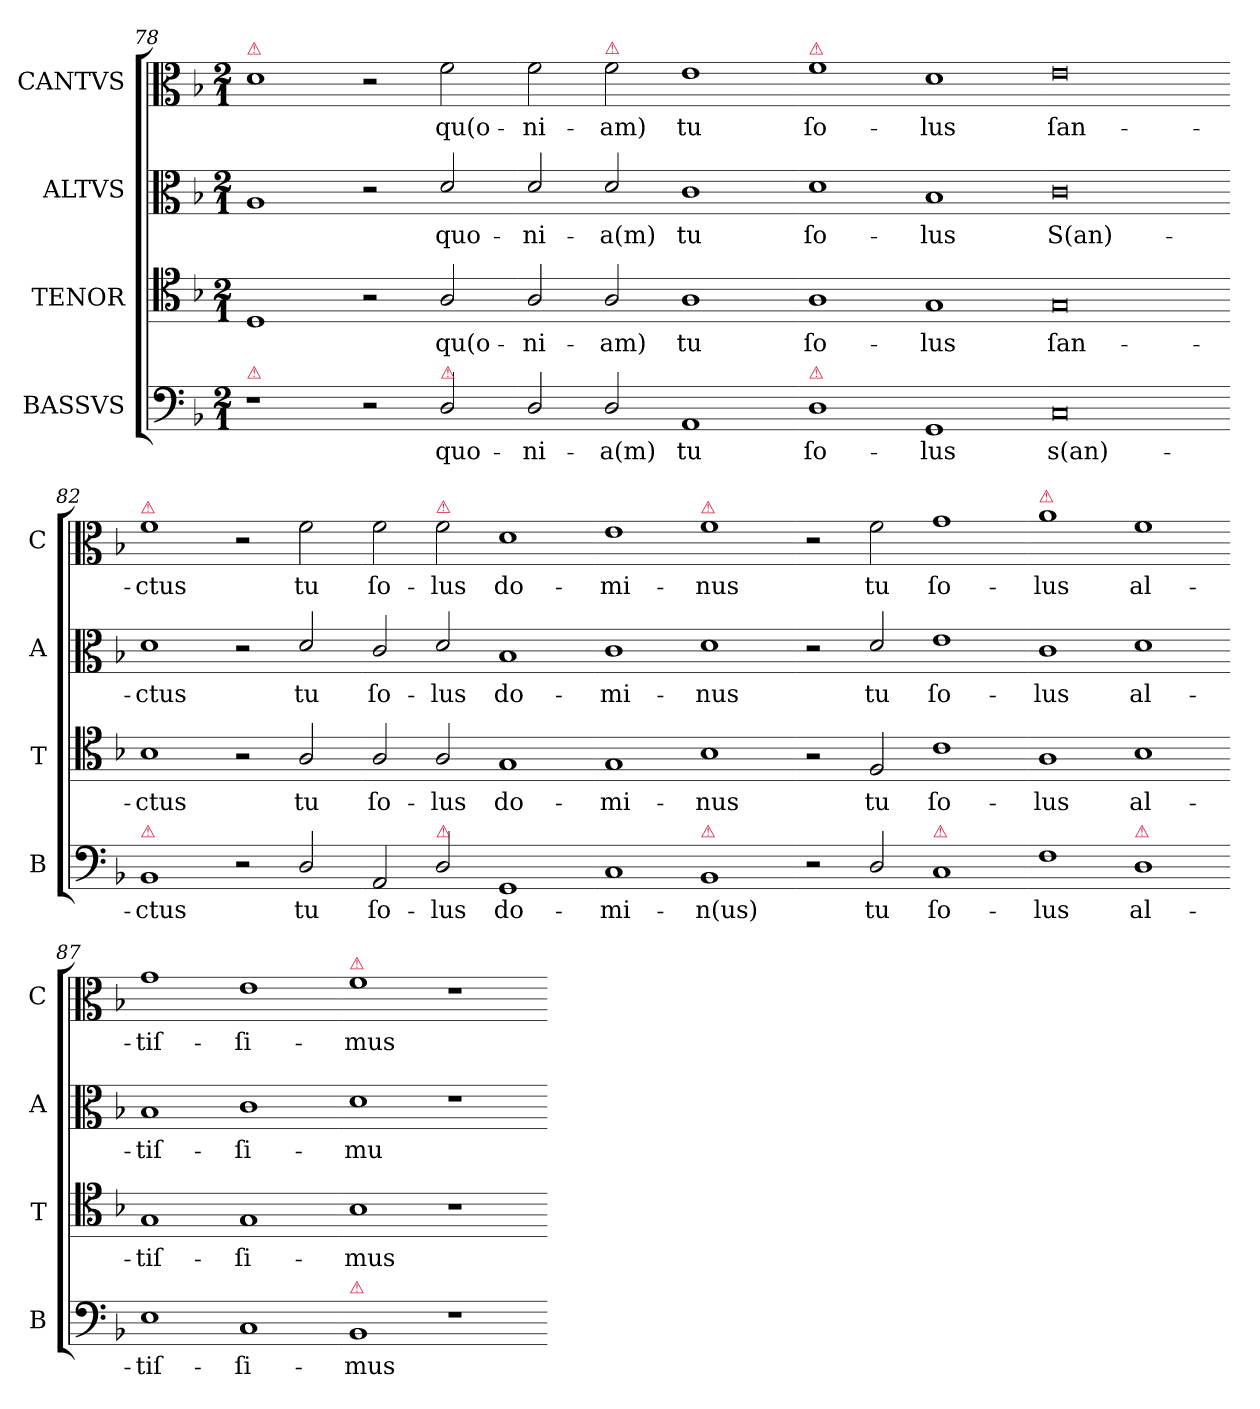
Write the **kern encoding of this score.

**kern	**text	**kern	**text	**kern	**text	**kern	**text
*part4	*part4	*part3	*part3	*part2	*part2	*part1	*part1
*staff4	*staff4	*staff3	*staff3	*staff2	*staff2	*staff1	*staff1
*I"BASSVS	*	*I"TENOR	*	*I"ALTVS	*	*I"CANTVS	*
*I'B	*	*I'T	*	*I'A	*	*I'C	*
*clefF4	*	*clefC4	*	*clefC3	*	*clefC3	*
*k[b-]	*	*k[b-]	*	*k[b-]	*	*k[b-]	*
*M2/1	*	*M2/1	*	*M2/1	*	*M2/1	*
=78	=78	=78	=78	=78	=78	=78	=78
!	!	!	!	!	!	!LO:TX:a:color=crimson:t=⚠	!
!LO:TX:a:color=crimson:t=⚠	!	!	!	!	!	!	!
1r	.	1D/	.	1A/	.	1d\	.
2r	.	2r	.	2r	.	2r	.
!LO:TX:a:color=crimson:t=⚠	!	!	!	!	!	!	!
2D/	quo-	2A/	qu(o-	2d/	quo-	2f\	qu(o-
=79-	=79-	=79-	=79-	=79-	=79-	=79-	=79-
2D/	-ni-	2A/	-ni-	2d/	-ni-	2f\	-ni-
!	!	!	!	!	!	!LO:TX:a:color=crimson:t=⚠	!
2D/	-a(m)	2A/	-am)	2d/	-a(m)	2f\	-am)
1AA/	tu	1A\	tu	1c\	tu	1e\	tu
=80-	=80-	=80-	=80-	=80-	=80-	=80-	=80-
!	!	!	!	!	!	!LO:TX:a:color=crimson:t=⚠	!
!LO:TX:a:color=crimson:t=⚠	!	!	!	!	!	!	!
1D\	ſo-	1A\	ſo-	1d\	ſo-	1f\	ſo-
1GG/	-lus	1G/	-lus	1B-/	-lus	1d\	-lus
=81-	=81-	=81-	=81-	=81-	=81-	=81-	=81-
0C/	s(an)-	0G/	ſan-	0c\	S(an)-	0e\	ſan-
=82-	=82-	=82-	=82-	=82-	=82-	=82-	=82-
!	!	!	!	!	!	!LO:TX:a:color=crimson:t=⚠	!
!LO:TX:a:color=crimson:t=⚠	!	!	!	!	!	!	!
1BB-/	-ctus	1B-\	-ctus	1d\	-ctus	1f\	-ctus
2r	.	2r	.	2r	.	2r	.
2D/	tu	2A/	tu	2d/	tu	2f\	tu
=83-	=83-	=83-	=83-	=83-	=83-	=83-	=83-
2AA/	ſo-	2A/	ſo-	2c/	ſo-	2f\	ſo-
!	!	!	!	!	!	!LO:TX:a:color=crimson:t=⚠	!
!LO:TX:a:color=crimson:t=⚠	!	!	!	!	!	!	!
2D/	-lus	2A/	-lus	2d/	-lus	2f\	-lus
1GG/	do-	1G/	do-	1B-/	do-	1d\	do-
=84-	=84-	=84-	=84-	=84-	=84-	=84-	=84-
1C/	-mi-	1G/	-mi-	1c\	-mi-	1e\	-mi-
!	!	!	!	!	!	!LO:TX:a:color=crimson:t=⚠	!
!LO:TX:a:color=crimson:t=⚠	!	!	!	!	!	!	!
1BB-/	-n(us)	1B-\	-nus	1d\	-nus	1f\	-nus
=85-	=85-	=85-	=85-	=85-	=85-	=85-	=85-
2r	.	2r	.	2r	.	2r	.
2D/	tu	2F/	tu	2d/	tu	2f\	tu
!LO:TX:a:color=crimson:t=⚠	!	!	!	!	!	!	!
1C/	ſo-	1c\	ſo-	1e\	ſo-	1g\	ſo-
=86-	=86-	=86-	=86-	=86-	=86-	=86-	=86-
!	!	!	!	!	!	!LO:TX:a:color=crimson:t=⚠	!
1F\	-lus	1A\	-lus	1c\	-lus	1a\	-lus
!LO:TX:a:color=crimson:t=⚠	!	!	!	!	!	!	!
1D\	al-	1B-\	al-	1d\	al-	1f\	al-
=87-	=87-	=87-	=87-	=87-	=87-	=87-	=87-
1E\	-tiſ-	1G/	-tiſ-	1B-/	-tiſ-	1g\	-tiſ-
1C/	-ſi-	1G/	-ſi-	1c\	-ſi-	1e\	-ſi-
=88-	=88-	=88-	=88-	=88-	=88-	=88-	=88-
!	!	!	!	!	!	!LO:TX:a:color=crimson:t=⚠	!
!LO:TX:a:color=crimson:t=⚠	!	!	!	!	!	!	!
1BB-/	-mus	1B-\	-mus	1d\	-mu	1f\	-mus
1r	.	1r	.	1r	.	1r	.
=-	=-	=-	=-	=-	=-	=-	=-
*-	*-	*-	*-	*-	*-	*-	*-
